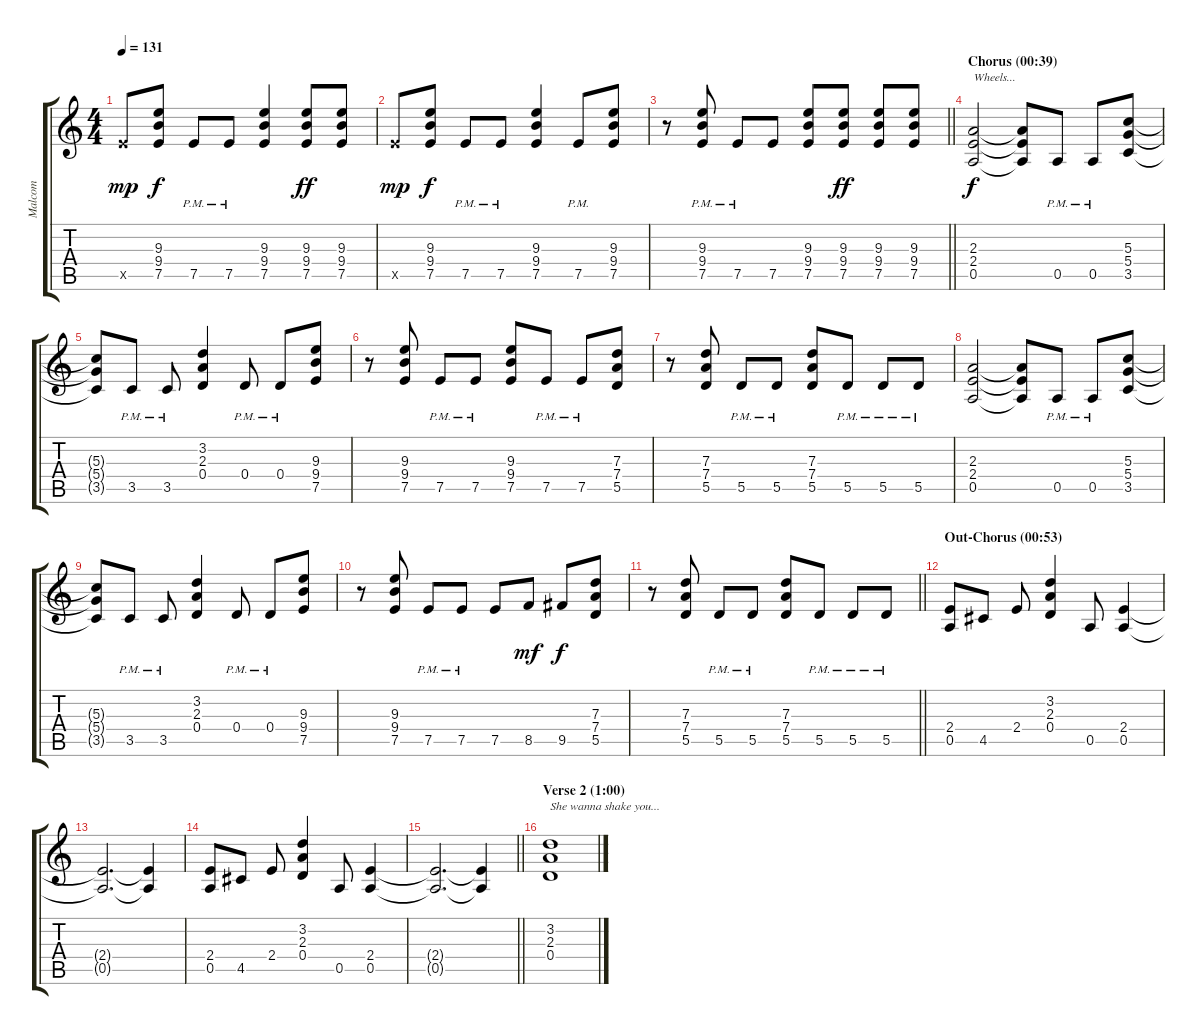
\track ("Malcom" "Malcom") {instrument overdrivenguitar}
\staff {score tabs}
\tuning (E4 B3 G3 D3 A2 E2) {hide}
\ts (4 4)
\tempo 131
\clef g2
\ks c
7.5{x}.8{dy mp} (9.3 9.4 7.5).8{dy f} 7.5{pm}.8 7.5{pm}.8 (9.3 9.4 7.5).4 (9.3 9.4 7.5).8{dy ff} (9.3 9.4 7.5).8 |
7.5{x}.8{dy mp} (9.3 9.4 7.5).8{dy f} 7.5{pm}.8 7.5{pm}.8 (9.3 9.4 7.5).4 7.5{pm}.8 (9.3 9.4 7.5).8 |
\barLineRight lightlight
r.8 (9.3 9.4 7.5{pm}).8 7.5{pm}.8 7.5.8 (9.3 9.4 7.5).8 (9.3 9.4 7.5).8{dy ff} (9.3 9.4 7.5).8 (9.3 9.4 7.5).8 |
\section ("" "Chorus (00:39)")
(2.3 2.4 0.5).2{txt "Wheels..." dy f} (2.3{t} 2.4{t} 0.5{t}).8 0.5{pm}.8 0.5{pm}.8 (5.3 5.4 3.5).8 |
(5.3{t} 5.4{t} 3.5{t}).8 3.5{pm}.8 3.5{pm}.8 (3.2 2.3 0.4).4 0.4{pm}.8 0.4{pm}.8 (9.3 9.4 7.5).8 |
r.8 (9.3 9.4 7.5).8 7.5{pm}.8 7.5{pm}.8 (9.3 9.4 7.5).8 7.5{pm}.8 7.5{pm}.8 (7.3 7.4 5.5).8 |
r.8 (7.3 7.4 5.5).8 5.5{pm}.8 5.5{pm}.8 (7.3 7.4 5.5).8 5.5{pm}.8 5.5{pm}.8 5.5{pm}.8 |
(2.3 2.4 0.5).2 (2.3{t} 2.4{t} 0.5{t}).8 0.5{pm}.8 0.5{pm}.8 (5.3 5.4 3.5).8 |
(5.3{t} 5.4{t} 3.5{t}).8 3.5{pm}.8 3.5{pm}.8 (3.2 2.3 0.4).4 0.4{pm}.8 0.4{pm}.8 (9.3 9.4 7.5).8 |
r.8 (9.3 9.4 7.5).8 7.5{pm}.8 7.5{pm}.8 7.5.8 8.5.8{dy mf} 9.5.8{dy f} (7.3 7.4 5.5).8 |
\barLineRight lightlight
r.8 (7.3 7.4 5.5).8 5.5{pm}.8 5.5{pm}.8 (7.3 7.4 5.5).8 5.5{pm}.8 5.5{pm}.8 5.5{pm}.8 |
\section ("" "Out-Chorus (00:53)")
(2.4 0.5).8 4.5.8 2.4.8 (3.2 2.3 0.4).4 0.5.8 (2.4 0.5).4 |
(2.4{t} 0.5{t}).2{d} (2.4{t} 0.5{t}).4 |
(2.4 0.5).8 4.5.8 2.4.8 (3.2 2.3 0.4).4 0.5.8 (2.4 0.5).4 |
\barLineRight lightlight
(2.4{t} 0.5{t}).2{d} (2.4{t} 0.5{t}).4 |
\section ("" "Verse 2 (1:00)")
(3.2 2.3 0.4).1{txt "She wanna shake you..."}
